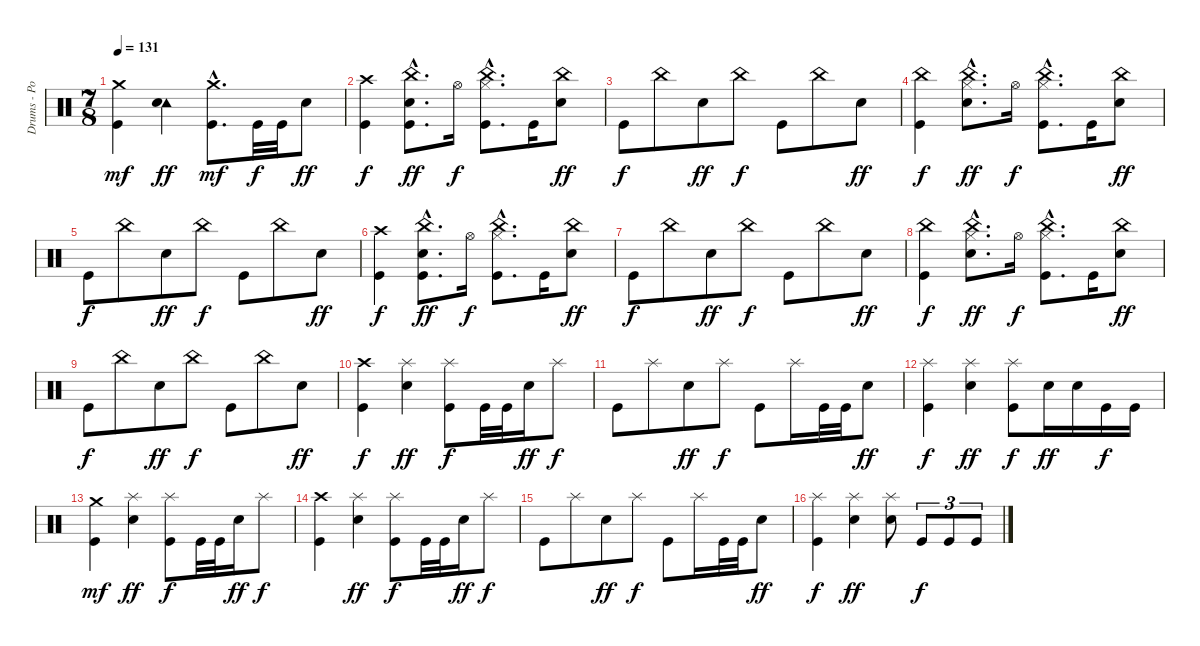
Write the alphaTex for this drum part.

\track ("Drums - Portnoy" "Drums - Po") {instrument percussion}
\staff {score}
\articulation defaults
\ts (7 8)
\tempo 131
\clef neutral
\ks c
("Crash medium (hit)" "Kick (hit)").4{dy mf} ("Tambourine (hit)" "Electric Snare (hit)").4{dy ff} ("Crash medium (hit)"{hac} "Kick (hit)"{hac}).8{d dy mf} "Kick (hit)".32{dy f} "Kick (hit)".32 "Electric Snare (hit)".8{dy ff} |
("Crash high (hit)" "Kick (hit)").4{dy f} ("China (hit)"{hac} "Electric Snare (hit)"{hac} "Kick (hit)"{hac}).8{d dy ff} "Hi-Hat (open)".16{dy f} ("China (hit)"{hac} "Hi-Hat (closed)"{hac} "Kick (hit)"{hac}).8{d} "Kick (hit)".16 ("China (hit)" "Electric Snare (hit)").8{dy ff} |
"Kick (hit)".8{dy f} "China (hit)".8 "Electric Snare (hit)".8{dy ff} "China (hit)".8{dy f} "Kick (hit)".8 "China (hit)".8 "Electric Snare (hit)".8{dy ff} |
("China (hit)" "Kick (hit)").4{dy f} ("China (hit)"{hac} "Hi-Hat (closed)"{hac} "Electric Snare (hit)"{hac}).8{d dy ff} "Hi-Hat (open)".16{dy f} ("China (hit)"{hac} "Hi-Hat (closed)"{hac} "Kick (hit)"{hac}).8{d} "Kick (hit)".16 ("China (hit)" "Electric Snare (hit)").8{dy ff} |
"Kick (hit)".8{dy f} "China (hit)".8 "Electric Snare (hit)".8{dy ff} "China (hit)".8{dy f} "Kick (hit)".8 "China (hit)".8 "Electric Snare (hit)".8{dy ff} |
("Crash high (hit)" "Kick (hit)").4{dy f} ("China (hit)"{hac} "Electric Snare (hit)"{hac} "Kick (hit)"{hac}).8{d dy ff} "Hi-Hat (open)".16{dy f} ("China (hit)"{hac} "Hi-Hat (closed)"{hac} "Kick (hit)"{hac}).8{d} "Kick (hit)".16 ("China (hit)" "Electric Snare (hit)").8{dy ff} |
"Kick (hit)".8{dy f} "China (hit)".8 "Electric Snare (hit)".8{dy ff} "China (hit)".8{dy f} "Kick (hit)".8 "China (hit)".8 "Electric Snare (hit)".8{dy ff} |
("China (hit)" "Kick (hit)").4{dy f} ("China (hit)"{hac} "Hi-Hat (closed)"{hac} "Electric Snare (hit)"{hac}).8{d dy ff} "Hi-Hat (open)".16{dy f} ("China (hit)"{hac} "Hi-Hat (closed)"{hac} "Kick (hit)"{hac}).8{d} "Kick (hit)".16 ("China (hit)" "Electric Snare (hit)").8{dy ff} |
"Kick (hit)".8{dy f} "China (hit)".8 "Electric Snare (hit)".8{dy ff} "China (hit)".8{dy f} "Kick (hit)".8 "China (hit)".8 "Electric Snare (hit)".8{dy ff} |
("Crash high (hit)" "Kick (hit)").4{dy f} ("Splash (hit)" "Electric Snare (hit)").4{dy ff} ("Splash (hit)" "Kick (hit)").8{dy f} "Kick (hit)".32 "Kick (hit)".32 "Electric Snare (hit)".16{dy ff} "Splash (hit)".8{dy f} |
"Kick (hit)".8 "Splash (hit)".8 "Electric Snare (hit)".8{dy ff} "Splash (hit)".8{dy f} "Kick (hit)".8 "Splash (hit)".16 "Kick (hit)".32 "Kick (hit)".32 "Electric Snare (hit)".8{dy ff} |
("Splash (hit)" "Kick (hit)").4{dy f} ("Splash (hit)" "Electric Snare (hit)").4{dy ff} ("Splash (hit)" "Kick (hit)").8{dy f} "Electric Snare (hit)".16{dy ff} "Electric Snare (hit)".16 "Kick (hit)".16{dy f} "Kick (hit)".16 |
("Crash medium (hit)" "Kick (hit)").4{dy mf} ("Splash (hit)" "Electric Snare (hit)").4{dy ff} ("Splash (hit)" "Kick (hit)").8{dy f} "Kick (hit)".32 "Kick (hit)".32 "Electric Snare (hit)".16{dy ff} "Splash (hit)".8{dy f} |
("Crash high (hit)" "Kick (hit)").4 ("Splash (hit)" "Electric Snare (hit)").4{dy ff} ("Splash (hit)" "Kick (hit)").8{dy f} "Kick (hit)".32 "Kick (hit)".32 "Electric Snare (hit)".16{dy ff} "Splash (hit)".8{dy f} |
"Kick (hit)".8 "Splash (hit)".8 "Electric Snare (hit)".8{dy ff} "Splash (hit)".8{dy f} "Kick (hit)".8 "Splash (hit)".16 "Kick (hit)".32 "Kick (hit)".32 "Electric Snare (hit)".8{dy ff} |
("Splash (hit)" "Kick (hit)").4{dy f} ("Splash (hit)" "Electric Snare (hit)").4{dy ff} ("Splash (hit)" "Electric Snare (hit)").8 "Kick (hit)".8{tu (3 2) dy f} "Kick (hit)".8{tu (3 2)} "Kick (hit)".8{tu (3 2)}
